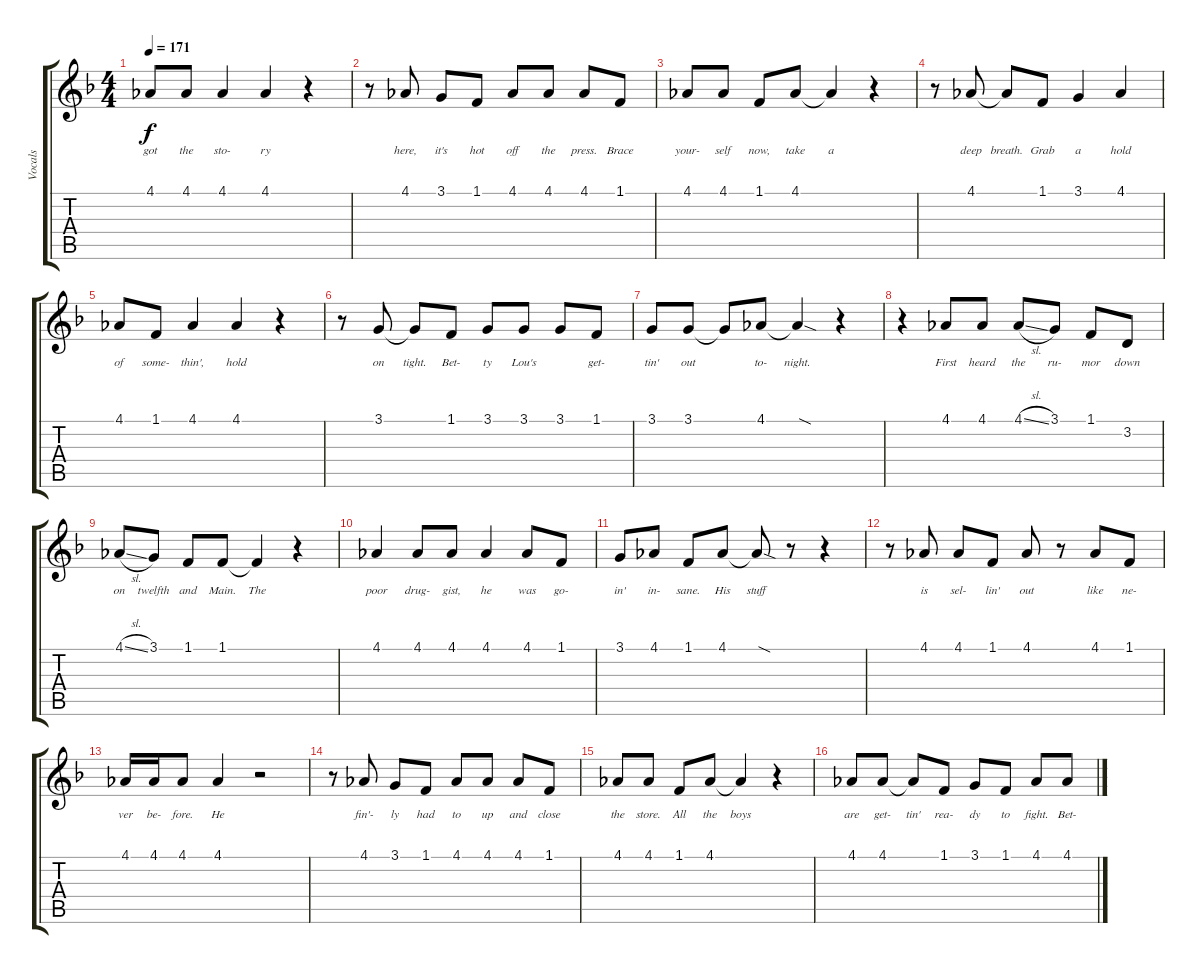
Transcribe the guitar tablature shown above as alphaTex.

\track ("Vocals" "Vocals") {instrument clarinet}
\staff {score tabs}
\tuning (E4 B3 G3 D3 A2 E2) {hide}
\ts (4 4)
\tempo 171
\clef g2
\ks f
4.1.8{lyrics (0 "got") lyrics (1 "") lyrics (2 "") lyrics (3 "") lyrics (4 "") dy f} 4.1.8{lyrics (0 "the") lyrics (1 "") lyrics (2 "") lyrics (3 "") lyrics (4 "")} 4.1.4{lyrics (0 "sto-") lyrics (1 "") lyrics (2 "") lyrics (3 "") lyrics (4 "")} 4.1.4{lyrics (0 "ry") lyrics (1 "") lyrics (2 "") lyrics (3 "") lyrics (4 "")} r.4 |
r.8 4.1.8{lyrics (0 "here,") lyrics (1 "") lyrics (2 "") lyrics (3 "") lyrics (4 "")} 3.1.8{lyrics (0 "it's") lyrics (1 "") lyrics (2 "") lyrics (3 "") lyrics (4 "")} 1.1.8{lyrics (0 "hot") lyrics (1 "") lyrics (2 "") lyrics (3 "") lyrics (4 "")} 4.1.8{lyrics (0 "off") lyrics (1 "") lyrics (2 "") lyrics (3 "") lyrics (4 "")} 4.1.8{lyrics (0 "the") lyrics (1 "") lyrics (2 "") lyrics (3 "") lyrics (4 "")} 4.1.8{lyrics (0 "press.") lyrics (1 "") lyrics (2 "") lyrics (3 "") lyrics (4 "")} 1.1.8{lyrics (0 "Brace") lyrics (1 "") lyrics (2 "") lyrics (3 "") lyrics (4 "")} |
4.1.8{lyrics (0 "your-") lyrics (1 "") lyrics (2 "") lyrics (3 "") lyrics (4 "")} 4.1.8{lyrics (0 "self") lyrics (1 "") lyrics (2 "") lyrics (3 "") lyrics (4 "")} 1.1.8{lyrics (0 "now,") lyrics (1 "") lyrics (2 "") lyrics (3 "") lyrics (4 "")} 4.1.8{lyrics (0 "take") lyrics (1 "") lyrics (2 "") lyrics (3 "") lyrics (4 "")} 4.1{t}.4{lyrics (0 "a") lyrics (1 "") lyrics (2 "") lyrics (3 "") lyrics (4 "")} r.4 |
r.8 4.1.8{lyrics (0 "deep") lyrics (1 "") lyrics (2 "") lyrics (3 "") lyrics (4 "")} 4.1{t}.8{lyrics (0 "breath.") lyrics (1 "") lyrics (2 "") lyrics (3 "") lyrics (4 "")} 1.1.8{lyrics (0 "Grab") lyrics (1 "") lyrics (2 "") lyrics (3 "") lyrics (4 "")} 3.1.4{lyrics (0 "a") lyrics (1 "") lyrics (2 "") lyrics (3 "") lyrics (4 "")} 4.1.4{lyrics (0 "hold") lyrics (1 "") lyrics (2 "") lyrics (3 "") lyrics (4 "")} |
4.1.8{lyrics (0 "of") lyrics (1 "") lyrics (2 "") lyrics (3 "") lyrics (4 "")} 1.1.8{lyrics (0 "some-") lyrics (1 "") lyrics (2 "") lyrics (3 "") lyrics (4 "")} 4.1.4{lyrics (0 "thin',") lyrics (1 "") lyrics (2 "") lyrics (3 "") lyrics (4 "")} 4.1.4{lyrics (0 "hold") lyrics (1 "") lyrics (2 "") lyrics (3 "") lyrics (4 "")} r.4 |
r.8 3.1.8{lyrics (0 "on") lyrics (1 "") lyrics (2 "") lyrics (3 "") lyrics (4 "")} 3.1{t}.8{lyrics (0 "tight.") lyrics (1 "") lyrics (2 "") lyrics (3 "") lyrics (4 "")} 1.1.8{lyrics (0 "Bet-") lyrics (1 "") lyrics (2 "") lyrics (3 "") lyrics (4 "")} 3.1.8{lyrics (0 "ty") lyrics (1 "") lyrics (2 "") lyrics (3 "") lyrics (4 "")} 3.1.8{lyrics (0 "Lou's") lyrics (1 "") lyrics (2 "") lyrics (3 "") lyrics (4 "")} 3.1.8{lyrics (0 "") lyrics (1 "") lyrics (2 "") lyrics (3 "") lyrics (4 "")} 1.1.8{lyrics (0 "get-") lyrics (1 "") lyrics (2 "") lyrics (3 "") lyrics (4 "")} |
3.1.8{lyrics (0 "tin'") lyrics (1 "") lyrics (2 "") lyrics (3 "") lyrics (4 "")} 3.1.8{lyrics (0 "out") lyrics (1 "") lyrics (2 "") lyrics (3 "") lyrics (4 "")} 3.1{t}.8{lyrics (0 "") lyrics (1 "") lyrics (2 "") lyrics (3 "") lyrics (4 "")} 4.1.8{lyrics (0 "to-") lyrics (1 "") lyrics (2 "") lyrics (3 "") lyrics (4 "")} 4.1{sod t}.4{lyrics (0 "night.") lyrics (1 "") lyrics (2 "") lyrics (3 "") lyrics (4 "")} r.4 |
r.4 4.1.8{lyrics (0 "First") lyrics (1 "") lyrics (2 "") lyrics (3 "") lyrics (4 "")} 4.1.8{lyrics (0 "heard") lyrics (1 "") lyrics (2 "") lyrics (3 "") lyrics (4 "")} 4.1{sl}.8{lyrics (0 "the") lyrics (1 "") lyrics (2 "") lyrics (3 "") lyrics (4 "")} 3.1.8{lyrics (0 "ru-") lyrics (1 "") lyrics (2 "") lyrics (3 "") lyrics (4 "")} 1.1.8{lyrics (0 "mor") lyrics (1 "") lyrics (2 "") lyrics (3 "") lyrics (4 "")} 3.2.8{lyrics (0 "down") lyrics (1 "") lyrics (2 "") lyrics (3 "") lyrics (4 "")} |
4.1{sl}.8{lyrics (0 "on") lyrics (1 "") lyrics (2 "") lyrics (3 "") lyrics (4 "")} 3.1.8{lyrics (0 "twelfth") lyrics (1 "") lyrics (2 "") lyrics (3 "") lyrics (4 "")} 1.1.8{lyrics (0 "and") lyrics (1 "") lyrics (2 "") lyrics (3 "") lyrics (4 "")} 1.1.8{lyrics (0 "Main.") lyrics (1 "") lyrics (2 "") lyrics (3 "") lyrics (4 "")} 1.1{t}.4{lyrics (0 "The") lyrics (1 "") lyrics (2 "") lyrics (3 "") lyrics (4 "")} r.4 |
4.1.4{lyrics (0 "poor") lyrics (1 "") lyrics (2 "") lyrics (3 "") lyrics (4 "")} 4.1.8{lyrics (0 "drug-") lyrics (1 "") lyrics (2 "") lyrics (3 "") lyrics (4 "")} 4.1.8{lyrics (0 "gist,") lyrics (1 "") lyrics (2 "") lyrics (3 "") lyrics (4 "")} 4.1.4{lyrics (0 "he") lyrics (1 "") lyrics (2 "") lyrics (3 "") lyrics (4 "")} 4.1.8{lyrics (0 "was") lyrics (1 "") lyrics (2 "") lyrics (3 "") lyrics (4 "")} 1.1.8{lyrics (0 "go-") lyrics (1 "") lyrics (2 "") lyrics (3 "") lyrics (4 "")} |
3.1.8{lyrics (0 "in'") lyrics (1 "") lyrics (2 "") lyrics (3 "") lyrics (4 "")} 4.1.8{lyrics (0 "in-") lyrics (1 "") lyrics (2 "") lyrics (3 "") lyrics (4 "")} 1.1.8{lyrics (0 "sane.") lyrics (1 "") lyrics (2 "") lyrics (3 "") lyrics (4 "")} 4.1.8{lyrics (0 "His") lyrics (1 "") lyrics (2 "") lyrics (3 "") lyrics (4 "")} 4.1{sod t}.8{lyrics (0 "stuff") lyrics (1 "") lyrics (2 "") lyrics (3 "") lyrics (4 "")} r.8 r.4 |
r.8 4.1.8{lyrics (0 "is") lyrics (1 "") lyrics (2 "") lyrics (3 "") lyrics (4 "")} 4.1.8{lyrics (0 "sel-") lyrics (1 "") lyrics (2 "") lyrics (3 "") lyrics (4 "")} 1.1.8{lyrics (0 "lin'") lyrics (1 "") lyrics (2 "") lyrics (3 "") lyrics (4 "")} 4.1.8{lyrics (0 "out") lyrics (1 "") lyrics (2 "") lyrics (3 "") lyrics (4 "")} r.8 4.1.8{lyrics (0 "like") lyrics (1 "") lyrics (2 "") lyrics (3 "") lyrics (4 "")} 1.1.8{lyrics (0 "ne-") lyrics (1 "") lyrics (2 "") lyrics (3 "") lyrics (4 "")} |
4.1.16{lyrics (0 "ver") lyrics (1 "") lyrics (2 "") lyrics (3 "") lyrics (4 "")} 4.1.16{lyrics (0 "be-") lyrics (1 "") lyrics (2 "") lyrics (3 "") lyrics (4 "")} 4.1.8{lyrics (0 "fore.") lyrics (1 "") lyrics (2 "") lyrics (3 "") lyrics (4 "")} 4.1.4{lyrics (0 "He") lyrics (1 "") lyrics (2 "") lyrics (3 "") lyrics (4 "")} r.2 |
r.8 4.1.8{lyrics (0 "fin'-") lyrics (1 "") lyrics (2 "") lyrics (3 "") lyrics (4 "")} 3.1.8{lyrics (0 "ly") lyrics (1 "") lyrics (2 "") lyrics (3 "") lyrics (4 "")} 1.1.8{lyrics (0 "had") lyrics (1 "") lyrics (2 "") lyrics (3 "") lyrics (4 "")} 4.1.8{lyrics (0 "to") lyrics (1 "") lyrics (2 "") lyrics (3 "") lyrics (4 "")} 4.1.8{lyrics (0 "up") lyrics (1 "") lyrics (2 "") lyrics (3 "") lyrics (4 "")} 4.1.8{lyrics (0 "and") lyrics (1 "") lyrics (2 "") lyrics (3 "") lyrics (4 "")} 1.1.8{lyrics (0 "close") lyrics (1 "") lyrics (2 "") lyrics (3 "") lyrics (4 "")} |
4.1.8{lyrics (0 "the") lyrics (1 "") lyrics (2 "") lyrics (3 "") lyrics (4 "")} 4.1.8{lyrics (0 "store.") lyrics (1 "") lyrics (2 "") lyrics (3 "") lyrics (4 "")} 1.1.8{lyrics (0 "All") lyrics (1 "") lyrics (2 "") lyrics (3 "") lyrics (4 "")} 4.1.8{lyrics (0 "the") lyrics (1 "") lyrics (2 "") lyrics (3 "") lyrics (4 "")} 4.1{t}.4{lyrics (0 "boys") lyrics (1 "") lyrics (2 "") lyrics (3 "") lyrics (4 "")} r.4 |
4.1.8{lyrics (0 "are") lyrics (1 "") lyrics (2 "") lyrics (3 "") lyrics (4 "")} 4.1.8{lyrics (0 "get-") lyrics (1 "") lyrics (2 "") lyrics (3 "") lyrics (4 "")} 4.1{t}.8{lyrics (0 "tin'") lyrics (1 "") lyrics (2 "") lyrics (3 "") lyrics (4 "")} 1.1.8{lyrics (0 "rea-") lyrics (1 "") lyrics (2 "") lyrics (3 "") lyrics (4 "")} 3.1.8{lyrics (0 "dy") lyrics (1 "") lyrics (2 "") lyrics (3 "") lyrics (4 "")} 1.1.8{lyrics (0 "to") lyrics (1 "") lyrics (2 "") lyrics (3 "") lyrics (4 "")} 4.1.8{lyrics (0 "fight.") lyrics (1 "") lyrics (2 "") lyrics (3 "") lyrics (4 "")} 4.1.8{lyrics (0 "Bet-") lyrics (1 "") lyrics (2 "") lyrics (3 "") lyrics (4 "")}
